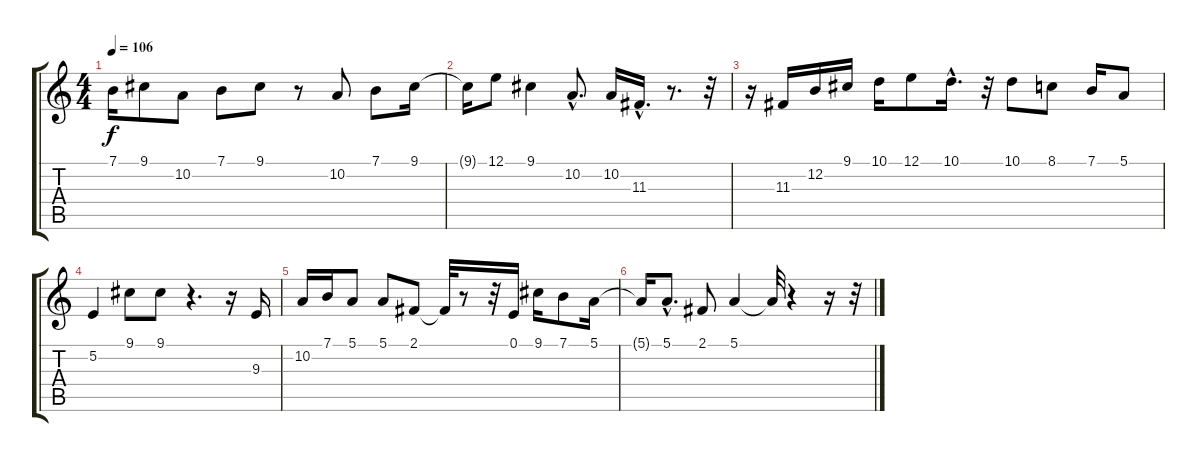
\track "" {instrument fx8scifi}
\staff {score tabs}
\tuning (E4 B3 G3 D3 A2 E2) {hide}
\ts (4 4)
\tempo 106
\clef g2
\ks c
7.1{t}.16{dy f} 9.1.8 10.2.8 7.1.8 9.1.8 r.8 10.2.8 7.1.8 9.1.16 |
9.1{t}.16 12.1.8 9.1.4 10.2{hac}.8{d} 10.2.16 11.3{hac}.16{d} r.8{d} r.32 |
r.16 11.3.16 12.2.16 9.1.16 10.1.16 12.1.8 10.1{hac}.16{d} r.32 10.1.8 8.1.8 7.1.16 5.1.8 |
5.2.4 9.1.8 9.1.8 r.4{d} r.16 9.3.16 |
10.2.16 7.1.16 5.1.8 5.1.8 2.1.8 2.1{t}.32 r.8 r.32 0.1.16 9.1.16 7.1.8 5.1.16 |
5.1{t}.16 5.1{hac}.8{d} 2.1.8 5.1.4 5.1{t}.32 r.4 r.16 r.32
